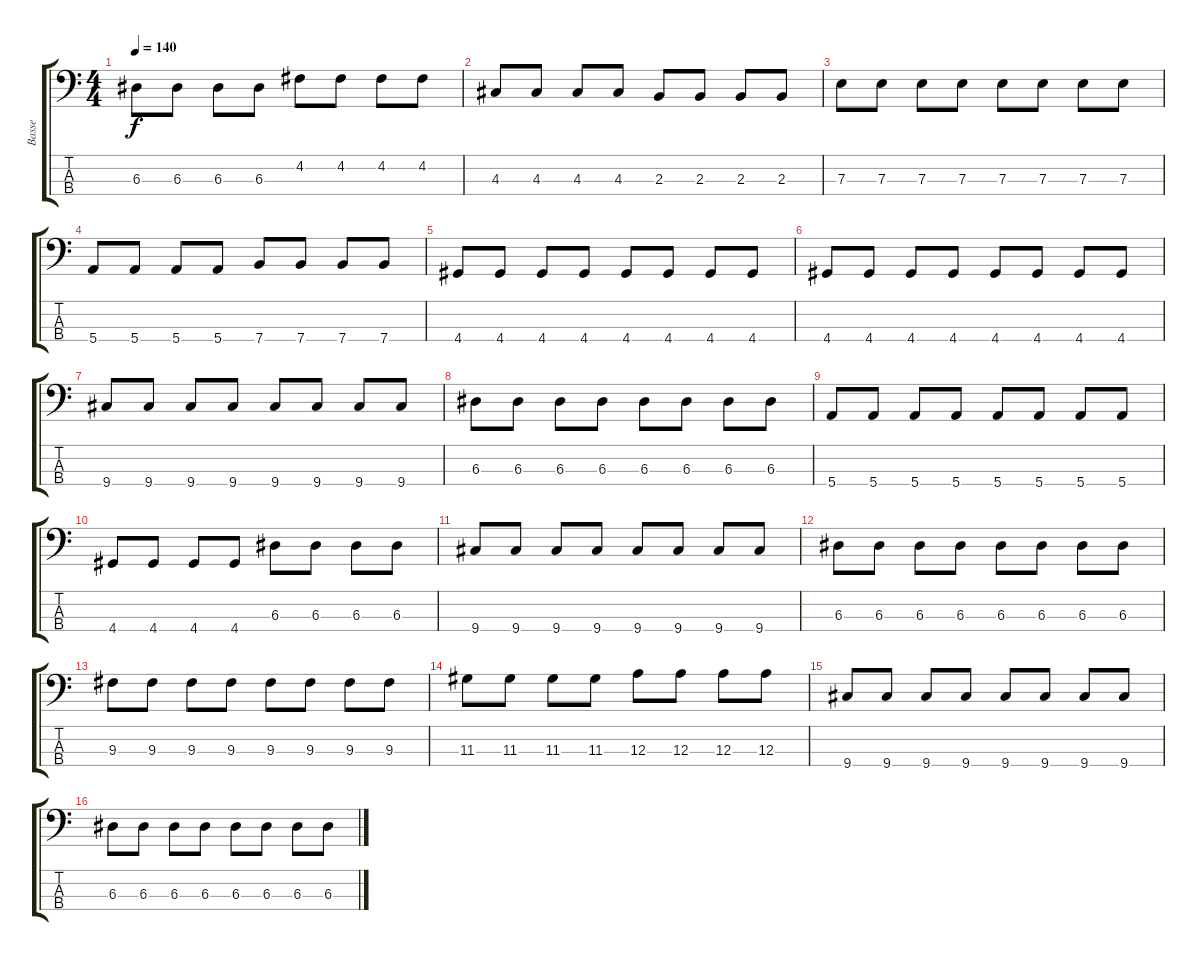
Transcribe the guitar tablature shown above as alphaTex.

\track ("Basse" "Basse") {instrument electricbasspick}
\staff {score tabs}
\tuning (G2 D2 A1 E1) {hide}
\ts (4 4)
\tempo 140
\clef f4
\ks c
6.3.8{dy f} 6.3.8 6.3.8 6.3.8 4.2.8 4.2.8 4.2.8 4.2.8 |
4.3.8 4.3.8 4.3.8 4.3.8 2.3.8 2.3.8 2.3.8 2.3.8 |
7.3.8 7.3.8 7.3.8 7.3.8 7.3.8 7.3.8 7.3.8 7.3.8 |
5.4.8 5.4.8 5.4.8 5.4.8 7.4.8 7.4.8 7.4.8 7.4.8 |
4.4.8 4.4.8 4.4.8 4.4.8 4.4.8 4.4.8 4.4.8 4.4.8 |
4.4.8 4.4.8 4.4.8 4.4.8 4.4.8 4.4.8 4.4.8 4.4.8 |
9.4.8 9.4.8 9.4.8 9.4.8 9.4.8 9.4.8 9.4.8 9.4.8 |
6.3.8 6.3.8 6.3.8 6.3.8 6.3.8 6.3.8 6.3.8 6.3.8 |
5.4.8 5.4.8 5.4.8 5.4.8 5.4.8 5.4.8 5.4.8 5.4.8 |
4.4.8 4.4.8 4.4.8 4.4.8 6.3.8 6.3.8 6.3.8 6.3.8 |
9.4.8 9.4.8 9.4.8 9.4.8 9.4.8 9.4.8 9.4.8 9.4.8 |
6.3.8 6.3.8 6.3.8 6.3.8 6.3.8 6.3.8 6.3.8 6.3.8 |
9.3.8 9.3.8 9.3.8 9.3.8 9.3.8 9.3.8 9.3.8 9.3.8 |
11.3.8 11.3.8 11.3.8 11.3.8 12.3.8 12.3.8 12.3.8 12.3.8 |
9.4.8 9.4.8 9.4.8 9.4.8 9.4.8 9.4.8 9.4.8 9.4.8 |
6.3.8 6.3.8 6.3.8 6.3.8 6.3.8 6.3.8 6.3.8 6.3.8
